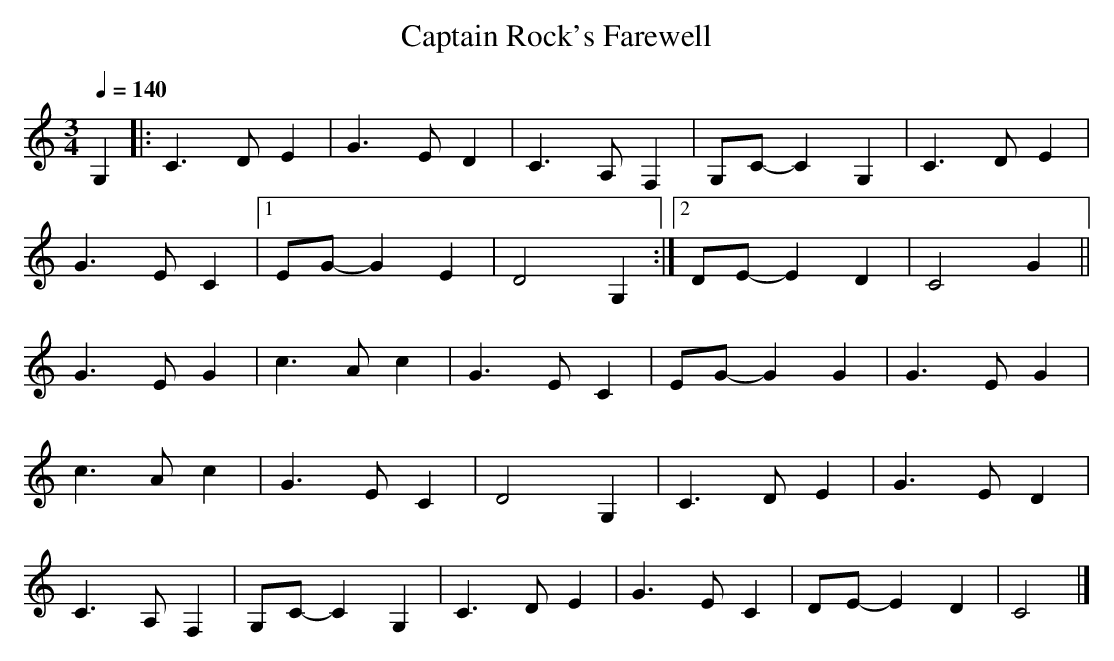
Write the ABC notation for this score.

X:1
T:Captain Rock's Farewell
M:3/4
L:1/4
Q:1/4=140
K:Cmaj clef=treble
G, |: C>DE | G>ED | C>A,F, | G,/2C/2-C G, | C>DE |
G>EC |  [1 E/2G/2-GE | D2 G, :|  [2 D/2E/2-E D | C2 G ||
G>EG | c>Ac | G>EC | E/2G/2-G G | G>EG |
c>Ac | G>EC | D2 G, | C>DE | G>ED |
C>A,F, | G,/2C/2-CG, | C>DE | G>EC | D/2E/2-E D | C2 |]
